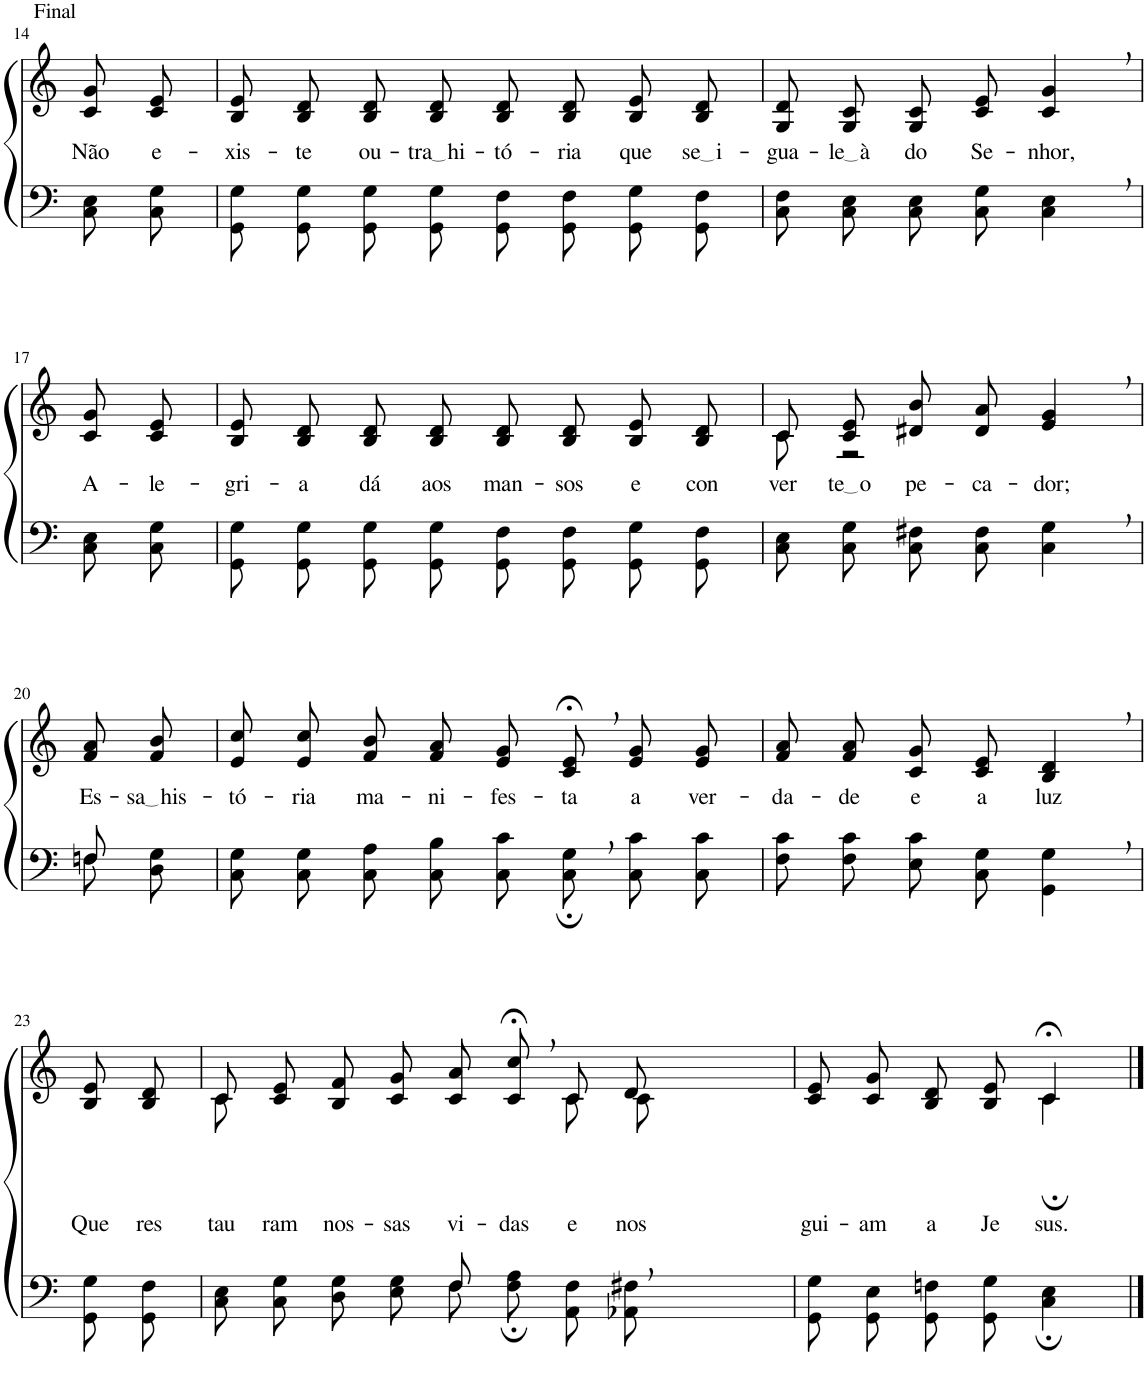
**kern	**kern	**text
*part2	*part1	*part1
*staff2	*staff1	*staff1
*I"Parte III e IV	*I"Parte I e II	*
!!LO:PB:g=z
*clefF4	*clefG2	*
*Trd-1c-2	*Trd-1c-2	*
*k[]	*k[]	*
*M4/4	*M4/4	*
=14	=14	=14
!	!LO:TX:a:t=Final	!
!	!	!LO:LY:b
8C\ 8E\L	8c/ 8g/L	Não
!	!	!LO:LY:b
8C\ 8G\J	8c/ 8e/J	e-
=15	=15	=15
!	!	!LO:LY:b
8GG/ 8G/L	8B/ 8e/L	-xis-
!	!	!LO:LY:b
8GG/ 8G/J	8B/ 8d/J	-te
!	!	!LO:LY:b
8GG/ 8G/L	8B/ 8d/L	ou-
!	!	!LO:LY:b
8GG/ 8G/J	8B/ 8d/J	tra hi
!	!	!LO:LY:b
8GG/ 8F/L	8B/ 8d/L	-tó-
!	!	!LO:LY:b
8GG/ 8F/J	8B/ 8d/J	-ria
!	!	!LO:LY:b
8GG/ 8G/L	8B/ 8e/L	que
!	!	!LO:LY:b
8GG/ 8F/J	8B/ 8d/J	se i
=16	=16	=16
!	!	!LO:LY:b
8C\ 8F\L	8G/ 8d/L	-gua-
!	!	!LO:LY:b
8C\ 8E\J	8G/ 8c/J	le à
!	!	!LO:LY:b
8C\ 8E\L	8G/ 8c/L	do
!	!	!LO:LY:b
8C\ 8G\J	8c/ 8e/J	Se-
!	!	!LO:LY:b
4C\, 4E\,	4c/, 4g/,	-nhor,
!!LO:LB:g=z
=17	=17	=17
!	!	!LO:LY:b
8C\ 8E\L	8c/ 8g/L	A-
!	!	!LO:LY:b
8C\ 8G\J	8c/ 8e/J	-le-
=18	=18	=18
!	!	!LO:LY:b
8GG/ 8G/L	8B/ 8e/L	-gri-
!	!	!LO:LY:b
8GG/ 8G/J	8B/ 8d/J	-a
!	!	!LO:LY:b
8GG/ 8G/L	8B/ 8d/L	dá
!	!	!LO:LY:b
8GG/ 8G/J	8B/ 8d/J	aos
!	!	!LO:LY:b
8GG/ 8F/L	8B/ 8d/L	man-
!	!	!LO:LY:b
8GG/ 8F/J	8B/ 8d/J	-sos
!	!	!LO:LY:b
8GG/ 8G/L	8B/ 8e/L	e
!	!	!LO:LY:b
8GG/ 8F/J	8B/ 8d/J	con-
=19	=19	=19
*	*^	*
!	!	!	!LO:LY:b
8C\ 8E\L	8c/L	8c\	-ver-
!	!	!	!LO:LY:b
8C\ 8G\J	8c/ 8e/J	2r	te o
!	!	!	!LO:LY:b
8C\ 8F#X\L	8d#X/ 8b/L	.	pe-
!	!	!	!LO:LY:b
8C\ 8F#\J	8d#/ 8a/J	.	-ca-
!	!	!	!LO:LY:b
4C\, 4G\,	4e/, 4g/,	.	-dor;
.	.	8ryy	.
!!LO:LB:g=z
=20	=20	=20	=20
*^	*	*	*
!	!	!	!	!LO:LY:b
*	*	*v	*v	*
8Fn/	8F\L	8f/ 8a/L	Es-
!	!	!	!LO:LY:b
8ryy	8D\ 8G\J	8f/ 8b/J	sa his
=21	=21	=21	=21
!	!	!	!LO:LY:b
*v	*v	*	*
8C\ 8G\L	8e/ 8cc/L	-tó-
!	!	!LO:LY:b
8C\ 8G\J	8e/ 8cc/J	-ria
!	!	!LO:LY:b
8C\ 8A\L	8f/ 8b/L	ma-
!	!	!LO:LY:b
8C\ 8B\J	8f/ 8a/J	-ni-
!	!	!LO:LY:b
8C\ 8c\L	8e/ 8g/L	-fes-
!	!	!LO:LY:b
8C;,\ 8G;,\J	8c;<,/ 8e;<,/J	-ta
!	!	!LO:LY:b
8C\ 8c\L	8e/ 8g/L	a
!	!	!LO:LY:b
8C\ 8c\J	8e/ 8g/J	ver-
=22	=22	=22
!	!	!LO:LY:b
8F\ 8c\L	8f/ 8a/L	-da-
!	!	!LO:LY:b
8F\ 8c\J	8f/ 8a/J	-de
!	!	!LO:LY:b
8E\ 8c\L	8c/ 8g/L	e
!	!	!LO:LY:b
8C\ 8G\J	8c/ 8e/J	a
!	!	!LO:LY:b
4GG\, 4G\,	4B/, 4d/,	luz
!!LO:LB:g=z
=23	=23	=23
!	!	!LO:LY:b
8GG/ 8G/L	8B/ 8e/L	Que
!	!	!LO:LY:b
8GG/ 8F/J	8B/ 8d/J	res-
=24	=24	=24
*^	*^	*
!	!	!	!	!LO:LY:b
2ryy	8C\ 8E\L	8c/L	8c\L	-tau-
!	!	!	!	!LO:LY:b
.	8C\ 8G\J	8c/ 8e/J	8ryy	-ram
!	!	!	!	!LO:LY:b
*	*	*v	*v	*
.	8D\ 8G\L	8B/ 8f/L	nos-
!	!	!	!LO:LY:b
.	8E\ 8G\J	8c/ 8g/J	-sas
!	!	!	!LO:LY:b
8F/	8F\L	8c/ 8a/L	vi-
!	!	!	!LO:LY:b
4.ryy	8F;\ 8A;\J	8c;<,/ 8cc;<,/J	-das
*	*	*^	*
!	!	!	!	!LO:LY:b
.	8AA/ 8F/L	8c/L	8c\	e
!	!	!	!	!LO:LY:b
.	8AA-X/ 8F#X/J	8d/J	8c\J	nos
=25	=25	=25	=25	=25
!	!	!	!	!LO:LY:b
*v	*v	*	*	*
8GG/ 8G/L	8c/ 8e/L	2ryy	gui-
!	!	!	!LO:LY:b
8GG/ 8E/J	8c/ 8g/J	.	-am
!	!	!	!LO:LY:b
8GG/ 8Fn/L	8B/ 8d/L	.	a
!	!	!	!LO:LY:b
8GG/ 8G/J	8B/ 8e/J	.	Je-
!	!	!	!LO:LY:b
4C\; 4E\;	4c;</	4c;\	-sus.
*	*v	*v	*
==	==	==
*-	*-	*-
